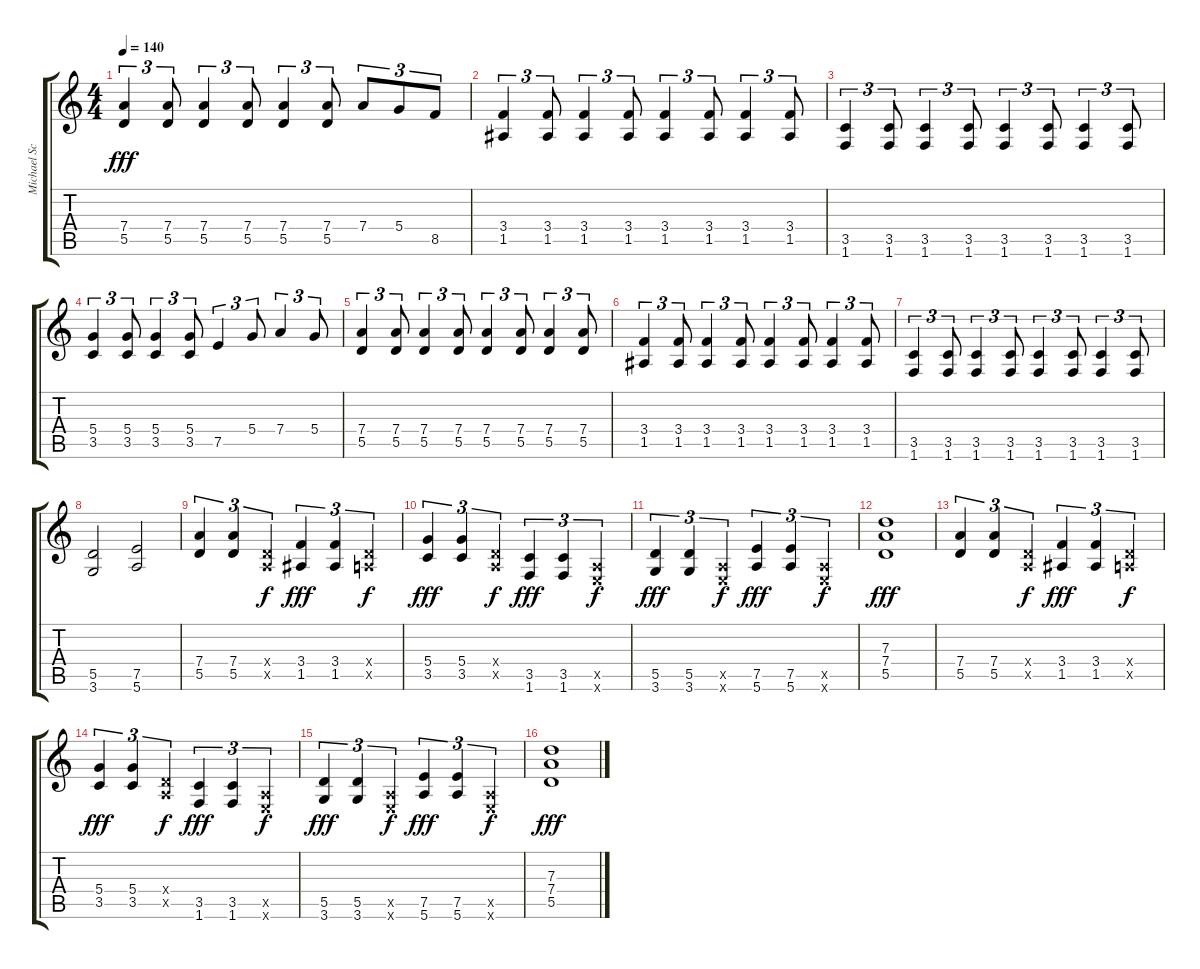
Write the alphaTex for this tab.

\track ("Michael Schenker" "Michael Sc") {instrument overdrivenguitar}
\staff {score tabs}
\tuning (E4 B3 G3 D3 A2 E2) {hide}
\ts (4 4)
\tempo 140
\clef g2
\ks c
(7.4 5.5).4{tu (3 2) dy fff} (7.4 5.5).8{tu (3 2)} (7.4 5.5).4{tu (3 2)} (7.4 5.5).8{tu (3 2)} (7.4 5.5).4{tu (3 2)} (7.4 5.5).8{tu (3 2)} 7.4.8{tu (3 2)} 5.4.8{tu (3 2)} 8.5.8{tu (3 2)} |
(3.4 1.5).4{tu (3 2)} (3.4 1.5).8{tu (3 2)} (3.4 1.5).4{tu (3 2)} (3.4 1.5).8{tu (3 2)} (3.4 1.5).4{tu (3 2)} (3.4 1.5).8{tu (3 2)} (3.4 1.5).4{tu (3 2)} (3.4 1.5).8{tu (3 2)} |
(3.5 1.6).4{tu (3 2)} (3.5 1.6).8{tu (3 2)} (3.5 1.6).4{tu (3 2)} (3.5 1.6).8{tu (3 2)} (3.5 1.6).4{tu (3 2)} (3.5 1.6).8{tu (3 2)} (3.5 1.6).4{tu (3 2)} (3.5 1.6).8{tu (3 2)} |
(5.4 3.5).4{tu (3 2)} (5.4 3.5).8{tu (3 2)} (5.4 3.5).4{tu (3 2)} (5.4 3.5).8{tu (3 2)} 7.5.4{tu (3 2)} 5.4.8{tu (3 2)} 7.4.4{tu (3 2)} 5.4.8{tu (3 2)} |
(7.4 5.5).4{tu (3 2)} (7.4 5.5).8{tu (3 2)} (7.4 5.5).4{tu (3 2)} (7.4 5.5).8{tu (3 2)} (7.4 5.5).4{tu (3 2)} (7.4 5.5).8{tu (3 2)} (7.4 5.5).4{tu (3 2)} (7.4 5.5).8{tu (3 2)} |
(3.4 1.5).4{tu (3 2)} (3.4 1.5).8{tu (3 2)} (3.4 1.5).4{tu (3 2)} (3.4 1.5).8{tu (3 2)} (3.4 1.5).4{tu (3 2)} (3.4 1.5).8{tu (3 2)} (3.4 1.5).4{tu (3 2)} (3.4 1.5).8{tu (3 2)} |
(3.5 1.6).4{tu (3 2)} (3.5 1.6).8{tu (3 2)} (3.5 1.6).4{tu (3 2)} (3.5 1.6).8{tu (3 2)} (3.5 1.6).4{tu (3 2)} (3.5 1.6).8{tu (3 2)} (3.5 1.6).4{tu (3 2)} (3.5 1.6).8{tu (3 2)} |
(5.5 3.6).2 (7.5 5.6).2 |
(7.4 5.5).4{tu (3 2)} (7.4 5.5).4{tu (3 2)} (0.4{x} 0.5{x}).4{tu (3 2) dy f} (3.4 1.5).4{tu (3 2) dy fff} (3.4 1.5).4{tu (3 2)} (0.4{x} 0.5{x}).4{tu (3 2) dy f} |
(5.4 3.5).4{tu (3 2) dy fff} (5.4 3.5).4{tu (3 2)} (0.4{x} 0.5{x}).4{tu (3 2) dy f} (3.5 1.6).4{tu (3 2) dy fff} (3.5 1.6).4{tu (3 2)} (0.5{x} 0.6{x}).4{tu (3 2) dy f} |
(5.5 3.6).4{tu (3 2) dy fff} (5.5 3.6).4{tu (3 2)} (0.5{x} 0.6{x}).4{tu (3 2) dy f} (7.5 5.6).4{tu (3 2) dy fff} (7.5 5.6).4{tu (3 2)} (0.5{x} 0.6{x}).4{tu (3 2) dy f} |
(7.3 7.4 5.5).1{dy fff} |
(7.4 5.5).4{tu (3 2)} (7.4 5.5).4{tu (3 2)} (0.4{x} 0.5{x}).4{tu (3 2) dy f} (3.4 1.5).4{tu (3 2) dy fff} (3.4 1.5).4{tu (3 2)} (0.4{x} 0.5{x}).4{tu (3 2) dy f} |
(5.4 3.5).4{tu (3 2) dy fff} (5.4 3.5).4{tu (3 2)} (0.4{x} 0.5{x}).4{tu (3 2) dy f} (3.5 1.6).4{tu (3 2) dy fff} (3.5 1.6).4{tu (3 2)} (0.5{x} 0.6{x}).4{tu (3 2) dy f} |
(5.5 3.6).4{tu (3 2) dy fff} (5.5 3.6).4{tu (3 2)} (0.5{x} 0.6{x}).4{tu (3 2) dy f} (7.5 5.6).4{tu (3 2) dy fff} (7.5 5.6).4{tu (3 2)} (0.5{x} 0.6{x}).4{tu (3 2) dy f} |
(7.3 7.4 5.5).1{dy fff}
